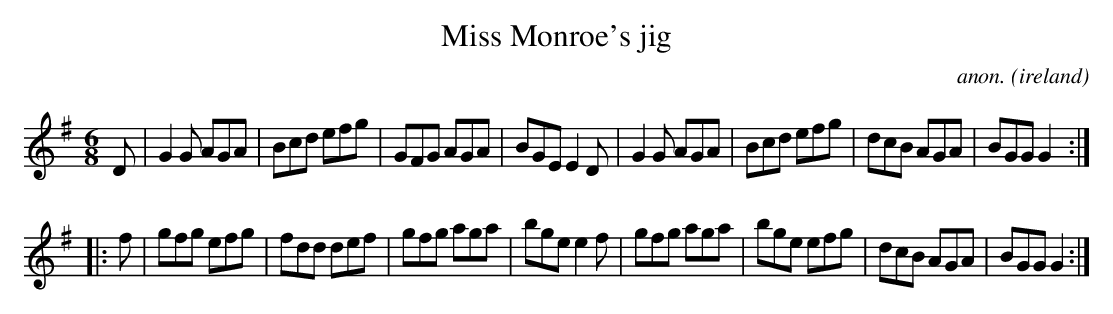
X:1
T:Miss Monroe's jig
O:ireland
C:anon.
M:6/8
L:1/8
K:G
D|G2G AGA|Bcd efg|GFG AGA|BGE E2D|G2G AGA|Bcd efg|dcB AGA|BGG G2:|
|:f|gfg efg|fdd def|gfg aga|bge e2f|gfg aga|bge efg|dcB AGA|BGG G2:|
